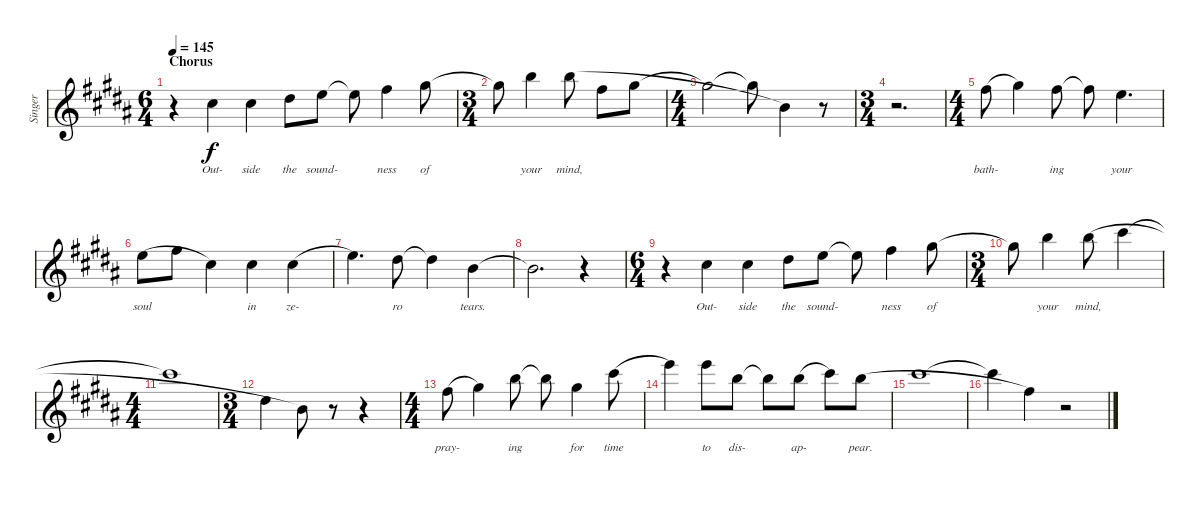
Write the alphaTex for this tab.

\defaultSystemsLayout 4
\bracketExtendMode groupsimilarinstruments
\otherSystemsTrackNameOrientation horizontal
\track ("Vocals" "Singer") {multiBarRest instrument voiceoohs}
\staff {score}
\tuning (E4 B3 G3 D3 A2 E2)
\ts (6 4)
\beaming (8 2 2 2 2)
\section ("" "Chorus")
\tempo 145
\clef g2
\ks b
r.4{dy f} 9.1{acc #}.4{lyrics (0 "Out-") lyrics (1 "") lyrics (2 "") lyrics (3 "") lyrics (4 "")} 9.1{acc #}.4{lyrics (0 "side") lyrics (1 "") lyrics (2 "") lyrics (3 "") lyrics (4 "")} 11.1{acc #}.8{lyrics (0 "the") lyrics (1 "") lyrics (2 "") lyrics (3 "") lyrics (4 "")} 12.1{acc forcenatural}.8{lyrics (0 "sound-") lyrics (1 "") lyrics (2 "") lyrics (3 "") lyrics (4 "")} 12.1{t acc forcenatural}.8 14.1{acc #}.4{lyrics (0 "ness") lyrics (1 "") lyrics (2 "") lyrics (3 "") lyrics (4 "")} 16.1{acc #}.8{lyrics (0 "of") lyrics (1 "") lyrics (2 "") lyrics (3 "") lyrics (4 "")} |
\ts (3 4)
\beaming (8 2 2 2 2)
16.1{t acc #}.8 19.1{acc forcenatural}.4{lyrics (0 "your") lyrics (1 "") lyrics (2 "") lyrics (3 "") lyrics (4 "")} 19.1{acc forcenatural}.8{lyrics (0 "mind,") lyrics (1 "") lyrics (2 "") lyrics (3 "") lyrics (4 "") legatoorigin} 14.1{acc #}.8{legatoorigin} 16.1{acc #}.8{legatoorigin} |
\ts (4 4)
\beaming (8 2 2 2 2)
16.1{t acc #}.2{legatoorigin} 16.1{t acc #}.8{legatoorigin} 12.2{acc forcenatural}.4 r.8 |
\ts (3 4)
\beaming (8 2 2 2 2)
r.2{d} |
\ts (4 4)
\beaming (8 2 2 2 2)
14.1{acc #}.8{lyrics (0 "bath-") lyrics (1 "") lyrics (2 "") lyrics (3 "") lyrics (4 "") legatoorigin} 16.1{acc #}.4 14.1{acc #}.8{lyrics (0 "ing") lyrics (1 "") lyrics (2 "") lyrics (3 "") lyrics (4 "")} 14.1{t acc #}.8 12.1{acc forcenatural}.4{d lyrics (0 "your") lyrics (1 "") lyrics (2 "") lyrics (3 "") lyrics (4 "")} |
12.1{acc forcenatural}.8{lyrics (0 "soul") lyrics (1 "") lyrics (2 "") lyrics (3 "") lyrics (4 "") legatoorigin} 14.1{acc #}.8{legatoorigin} 9.1{acc #}.4 9.1{acc #}.4{lyrics (0 "in") lyrics (1 "") lyrics (2 "") lyrics (3 "") lyrics (4 "")} 9.1{acc #}.4{lyrics (0 "ze-") lyrics (1 "") lyrics (2 "") lyrics (3 "") lyrics (4 "") legatoorigin} |
12.1{acc forcenatural}.4{d} 11.1{acc #}.8{lyrics (0 "ro") lyrics (1 "") lyrics (2 "") lyrics (3 "") lyrics (4 "")} 11.1{t acc #}.4 7.1{acc forcenatural}.4{lyrics (0 "tears.") lyrics (1 "") lyrics (2 "") lyrics (3 "") lyrics (4 "")} |
7.1{t acc forcenatural}.2{d} r.4 |
\ts (6 4)
\beaming (8 2 2 2 2)
r.4 9.1{acc #}.4{lyrics (0 "Out-") lyrics (1 "") lyrics (2 "") lyrics (3 "") lyrics (4 "")} 9.1{acc #}.4{lyrics (0 "side") lyrics (1 "") lyrics (2 "") lyrics (3 "") lyrics (4 "")} 11.1{acc #}.8{lyrics (0 "the") lyrics (1 "") lyrics (2 "") lyrics (3 "") lyrics (4 "")} 12.1{acc forcenatural}.8{lyrics (0 "sound-") lyrics (1 "") lyrics (2 "") lyrics (3 "") lyrics (4 "")} 12.1{t acc forcenatural}.8 14.1{acc #}.4{lyrics (0 "ness") lyrics (1 "") lyrics (2 "") lyrics (3 "") lyrics (4 "")} 16.1{acc #}.8{lyrics (0 "of") lyrics (1 "") lyrics (2 "") lyrics (3 "") lyrics (4 "")} |
\ts (3 4)
\beaming (8 2 2 2 2)
16.1{t acc #}.8 19.1{acc forcenatural}.4{lyrics (0 "your") lyrics (1 "") lyrics (2 "") lyrics (3 "") lyrics (4 "")} 19.1{acc forcenatural}.8{lyrics (0 "mind,") lyrics (1 "") lyrics (2 "") lyrics (3 "") lyrics (4 "") legatoorigin} 21.1{acc #}.4{legatoorigin} |
\ts (4 4)
\beaming (8 2 2 2 2)
21.1{t acc #}.1{legatoorigin} |
\ts (3 4)
\beaming (8 2 2 2 2)
11.1{acc #}.4{legatoorigin} 7.1{acc forcenatural}.8 r.8 r.4 |
\ts (4 4)
\beaming (8 2 2 2 2)
14.1{acc #}.8{lyrics (0 "pray-") lyrics (1 "") lyrics (2 "") lyrics (3 "") lyrics (4 "") legatoorigin} 16.1{acc #}.4 19.1{acc forcenatural}.8{lyrics (0 "ing") lyrics (1 "") lyrics (2 "") lyrics (3 "") lyrics (4 "")} 19.1{t acc forcenatural}.8 16.1{acc #}.4{lyrics (0 "for") lyrics (1 "") lyrics (2 "") lyrics (3 "") lyrics (4 "")} 21.1{acc #}.8{lyrics (0 "time") lyrics (1 "") lyrics (2 "") lyrics (3 "") lyrics (4 "") legatoorigin} |
24.1{acc forcenatural}.4 24.1{acc forcenatural}.8{lyrics (0 "to") lyrics (1 "") lyrics (2 "") lyrics (3 "") lyrics (4 "")} 19.1{acc forcenatural}.8{lyrics (0 "dis-") lyrics (1 "") lyrics (2 "") lyrics (3 "") lyrics (4 "")} 19.1{t acc forcenatural}.8 19.1{acc forcenatural}.8{lyrics (0 "ap-") lyrics (1 "") lyrics (2 "") lyrics (3 "") lyrics (4 "") legatoorigin} 21.1{acc #}.8 19.1{acc forcenatural}.8{lyrics (0 "pear.") lyrics (1 "") lyrics (2 "") lyrics (3 "") lyrics (4 "") legatoorigin} |
21.1{acc #}.1{legatoorigin} |
21.1{t acc #}.4{legatoorigin} 14.1{acc #}.4 r.2
